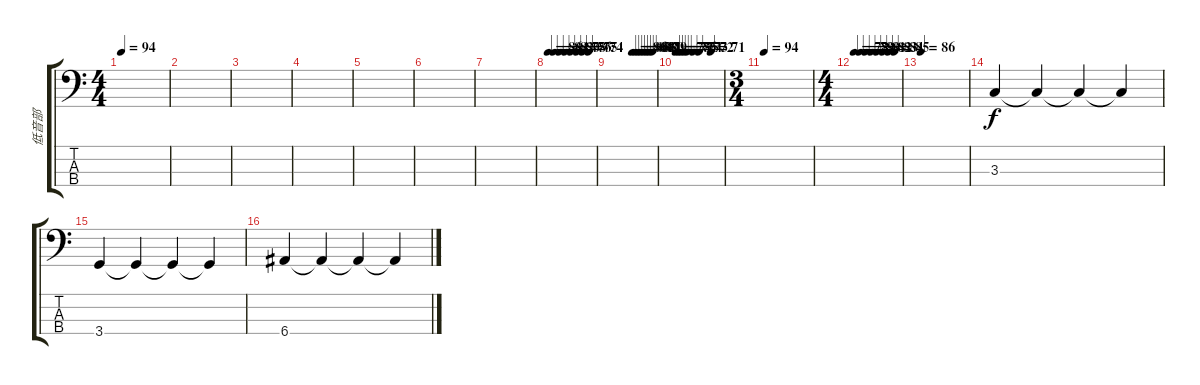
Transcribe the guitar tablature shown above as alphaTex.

\track ("低音部" "低音部") {instrument electricbassfinger}
\staff {score tabs}
\tuning (G2 D2 A1 E1) {hide}
\ts (4 4)
\tempo 94
\tempo 73
\tempo 94
\clef f4
\ks c
|
|
|
|
|
|
|
\tempo 86
\tempo (84 0.125)
\tempo (82 0.25)
\tempo (80 0.375)
\tempo (78 0.5)
\tempo (76 0.625)
\tempo (75 0.75)
\tempo (74 0.875)
|
\tempo (86 0.5)
\tempo (85 0.5625)
\tempo (84 0.625)
\tempo (83 0.6875)
\tempo (82 0.75)
\tempo (81 0.8125)
\tempo (80 0.875)
\tempo (79 0.9375)
|
\tempo 78
\tempo (77 0.0625)
\tempo (76 0.125)
\tempo (75 0.1875)
\tempo (74 0.25)
\tempo (73 0.375)
\tempo (72 0.5)
\tempo (71 0.75)
|
\ts (3 4)
\tempo 94
|
\ts (4 4)
\tempo 78
\tempo (79 0.125)
\tempo (80 0.25)
\tempo (81 0.375)
\tempo (82 0.5)
\tempo (83 0.625)
\tempo (84 0.75)
\tempo (85 0.875)
|
\tempo 86
|
3.3.4 3.3{t}.4 3.3{t}.4 3.3{t}.4 |
3.4.4 3.4{t}.4 3.4{t}.4 3.4{t}.4 |
6.4.4 6.4{t}.4 6.4{t}.4 6.4{t}.4
